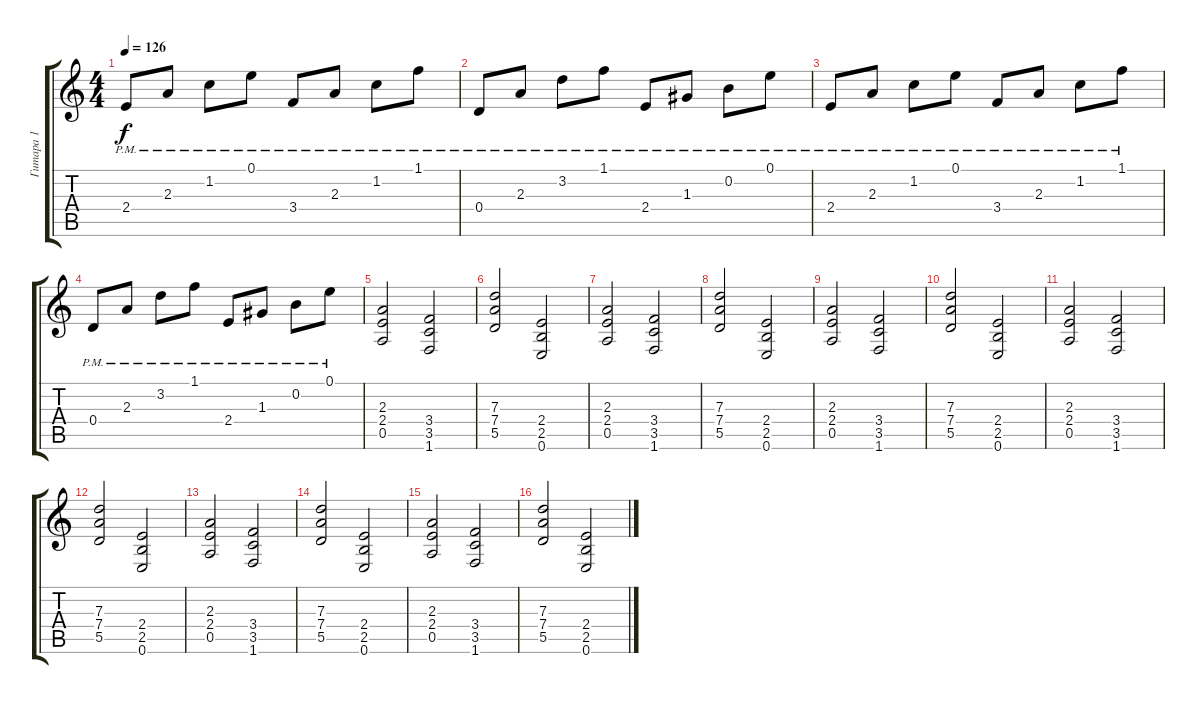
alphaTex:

\track ("Гитара 1" "Гитара 1") {instrument electricguitarclean}
\staff {score tabs}
\tuning (E4 B3 G3 D3 A2 E2) {hide}
\ts (4 4)
\tempo 126
\clef g2
\ks c
2.4{pm}.8{dy f} 2.3{pm}.8 1.2{pm}.8 0.1{pm}.8 3.4{pm}.8 2.3{pm}.8 1.2{pm}.8 1.1{pm}.8 |
0.4{pm}.8 2.3{pm}.8 3.2{pm}.8 1.1{pm}.8 2.4{pm}.8 1.3{pm}.8 0.2{pm}.8 0.1{pm}.8 |
2.4{pm}.8 2.3{pm}.8 1.2{pm}.8 0.1{pm}.8 3.4{pm}.8 2.3{pm}.8 1.2{pm}.8 1.1{pm}.8 |
0.4{pm}.8 2.3{pm}.8 3.2{pm}.8 1.1{pm}.8 2.4{pm}.8 1.3{pm}.8 0.2{pm}.8 0.1{pm}.8 |
(2.3 2.4 0.5).2 (3.4 3.5 1.6).2 |
(7.3 7.4 5.5).2 (2.4 2.5 0.6).2 |
(2.3 2.4 0.5).2 (3.4 3.5 1.6).2 |
(7.3 7.4 5.5).2 (2.4 2.5 0.6).2 |
(2.3 2.4 0.5).2 (3.4 3.5 1.6).2 |
(7.3 7.4 5.5).2 (2.4 2.5 0.6).2 |
(2.3 2.4 0.5).2 (3.4 3.5 1.6).2 |
(7.3 7.4 5.5).2 (2.4 2.5 0.6).2 |
(2.3 2.4 0.5).2 (3.4 3.5 1.6).2 |
(7.3 7.4 5.5).2 (2.4 2.5 0.6).2 |
(2.3 2.4 0.5).2 (3.4 3.5 1.6).2 |
(7.3 7.4 5.5).2 (2.4 2.5 0.6).2
